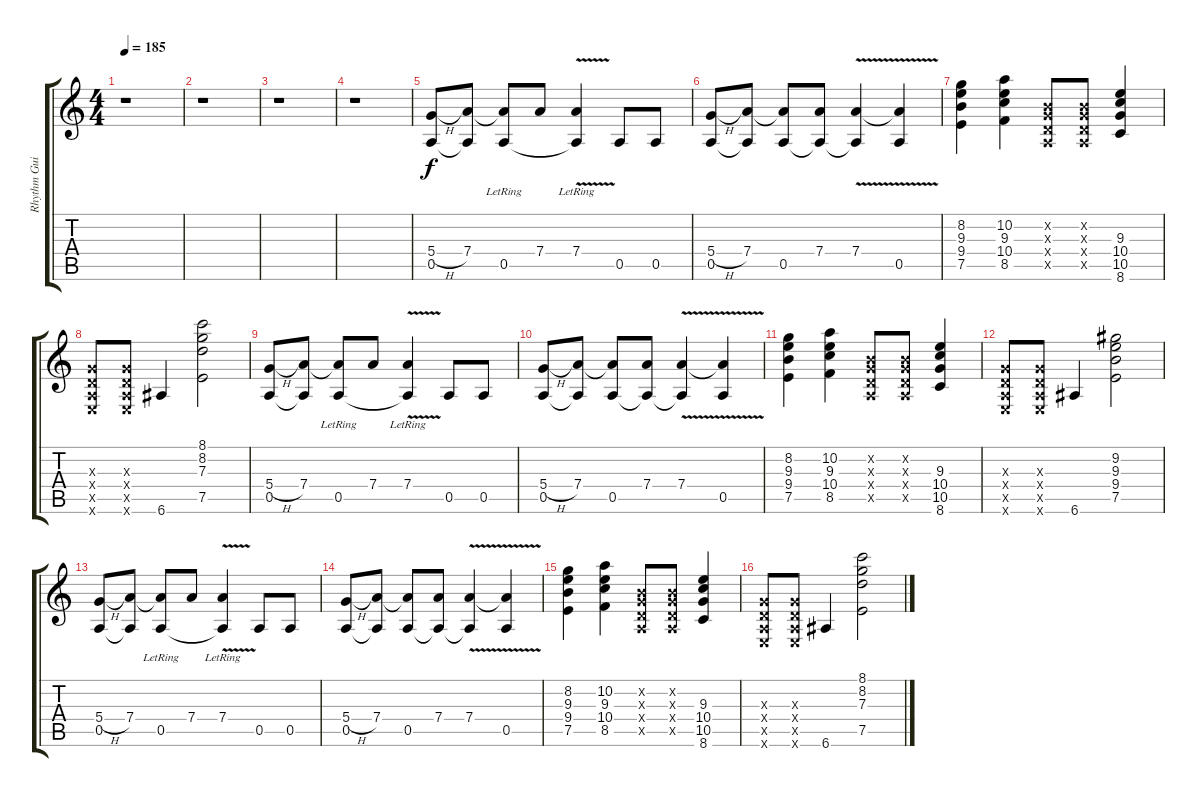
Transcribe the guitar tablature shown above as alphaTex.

\track ("Rhythm Guitar 2" "Rhythm Gui") {instrument distortionguitar}
\staff {score tabs}
\tuning (E4 B3 G3 D3 A2 E2) {hide}
\ts (4 4)
\tempo 185
\clef g2
\ks c
r.1{dy f} |
r.1 |
r.1 |
r.1 |
(5.4{h} 0.5).8 (7.4 0.5{t}).8 (7.4{t} 0.5{lr}).8 7.4.8 (7.4{v lr} 0.5{t}).4 0.5.8 0.5.8 |
(5.4{h} 0.5).8 (7.4 0.5{t}).8 (7.4{t} 0.5).8 (7.4 0.5{t}).8 (7.4{v} 0.5{t}).4 (7.4{t} 0.5).4 |
(8.2 9.3 9.4 7.5).4 (10.2 9.3 10.4 8.5).4 (0.2{x} 0.3{x} 0.4{x} 0.5{x}).8 (0.2{x} 0.3{x} 0.4{x} 0.5{x}).8 (9.3 10.4 10.5 8.6).4 |
(0.3{x} 0.4{x} 0.5{x} 0.6{x}).8 (0.3{x} 0.4{x} 0.5{x} 0.6{x}).8 6.6.4 (8.1 8.2 7.3 7.5).2 |
(5.4{h} 0.5).8 (7.4 0.5{t}).8 (7.4{t} 0.5{lr}).8 7.4.8 (7.4{v lr} 0.5{t}).4 0.5.8 0.5.8 |
(5.4{h} 0.5).8 (7.4 0.5{t}).8 (7.4{t} 0.5).8 (7.4 0.5{t}).8 (7.4{v} 0.5{t}).4 (7.4{t} 0.5).4 |
(8.2 9.3 9.4 7.5).4 (10.2 9.3 10.4 8.5).4 (0.2{x} 0.3{x} 0.4{x} 0.5{x}).8 (0.2{x} 0.3{x} 0.4{x} 0.5{x}).8 (9.3 10.4 10.5 8.6).4 |
(0.3{x} 0.4{x} 0.5{x} 0.6{x}).8 (0.3{x} 0.4{x} 0.5{x} 0.6{x}).8 6.6.4 (9.2 9.3 9.4 7.5).2 |
(5.4{h} 0.5).8 (7.4 0.5{t}).8 (7.4{t} 0.5{lr}).8 7.4.8 (7.4{v lr} 0.5{t}).4 0.5.8 0.5.8 |
(5.4{h} 0.5).8 (7.4 0.5{t}).8 (7.4{t} 0.5).8 (7.4 0.5{t}).8 (7.4{v} 0.5{t}).4 (7.4{t} 0.5).4 |
(8.2 9.3 9.4 7.5).4 (10.2 9.3 10.4 8.5).4 (0.2{x} 0.3{x} 0.4{x} 0.5{x}).8 (0.2{x} 0.3{x} 0.4{x} 0.5{x}).8 (9.3 10.4 10.5 8.6).4 |
(0.3{x} 0.4{x} 0.5{x} 0.6{x}).8 (0.3{x} 0.4{x} 0.5{x} 0.6{x}).8 6.6.4 (8.1 8.2 7.3 7.5).2
